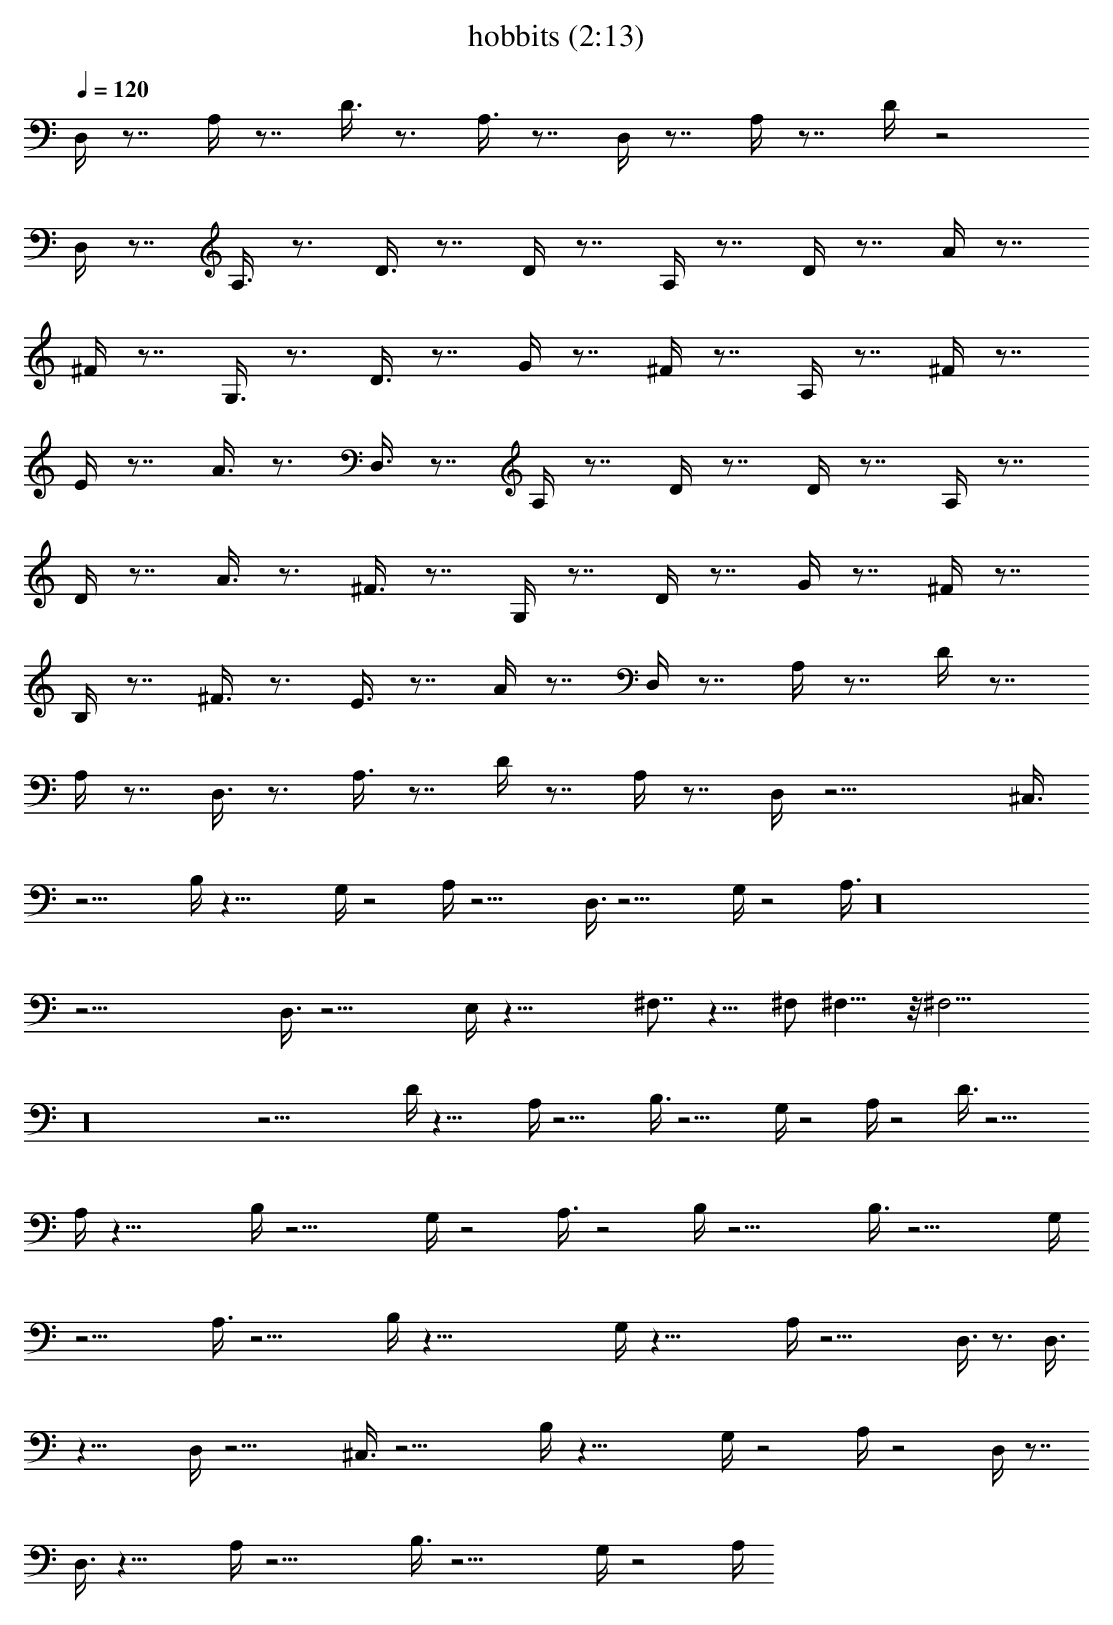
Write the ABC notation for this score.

X:1
T:hobbits (2:13)
L:1/4
Q:120
K:C
D,/4 z7/8 A,/4 z7/8 D3/8 z3/4 A,3/8 z7/8 D,/4 z7/8 A,/4 z7/8 D/4 z2
D,/4 z7/8 A,3/8 z3/4 D3/8 z7/8 D/4 z7/8 A,/4 z7/8 D/4 z7/8 A/4 z7/8
^F/4 z7/8 G,3/8 z3/4 D3/8 z7/8 G/4 z7/8 ^F/4 z7/8 A,/4 z7/8 ^F/4 z7/8
E/4 z7/8 A3/8 z3/4 D,3/8 z7/8 A,/4 z7/8 D/4 z7/8 D/4 z7/8 A,/4 z7/8
D/4 z7/8 A3/8 z3/4 ^F3/8 z7/8 G,/4 z7/8 D/4 z7/8 G/4 z7/8 ^F/4 z7/8
B,/4 z7/8 ^F3/8 z3/4 E3/8 z7/8 A/4 z7/8 D,/4 z7/8 A,/4 z7/8 D/4 z7/8
A,/4 z7/8 D,3/8 z3/4 A,3/8 z7/8 D/4 z7/8 A,/4 z7/8 D,/4 z17/4 ^C,3/8
z17/4 B,/4 z35/8 G,/4 z2 A,/4 z17/4 D,3/8 z17/4 G,/4 z2 A,3/8 z16
z35/4 D,3/8 z17/4 E,/4 z35/8 ^F,7/8 z11/8 ^F,/2 ^F,13/8 z/8 ^F,17/4
z16 z47/4 D/4 z35/8 A,/4 z17/4 B,3/8 z17/4 G,/4 z2 A,/4 z2 D3/8 z17/4
A,/4 z35/8 B,/4 z17/4 G,/4 z2 A,3/8 z2 B,/4 z17/4 B,3/8 z17/4 G,/4
z17/4 A,3/8 z17/4 B,/4 z71/8 G,/4 z35/8 A,/4 z17/4 D,3/8 z3/4 D,3/8
z25/8 D,/4 z17/4 ^C,3/8 z17/4 B,/4 z35/8 G,/4 z2 A,/4 z2 D,/4 z7/8
D,3/8 z25/8 A,/4 z17/4 B,3/8 z17/4 G,/4 z2 A,/4
